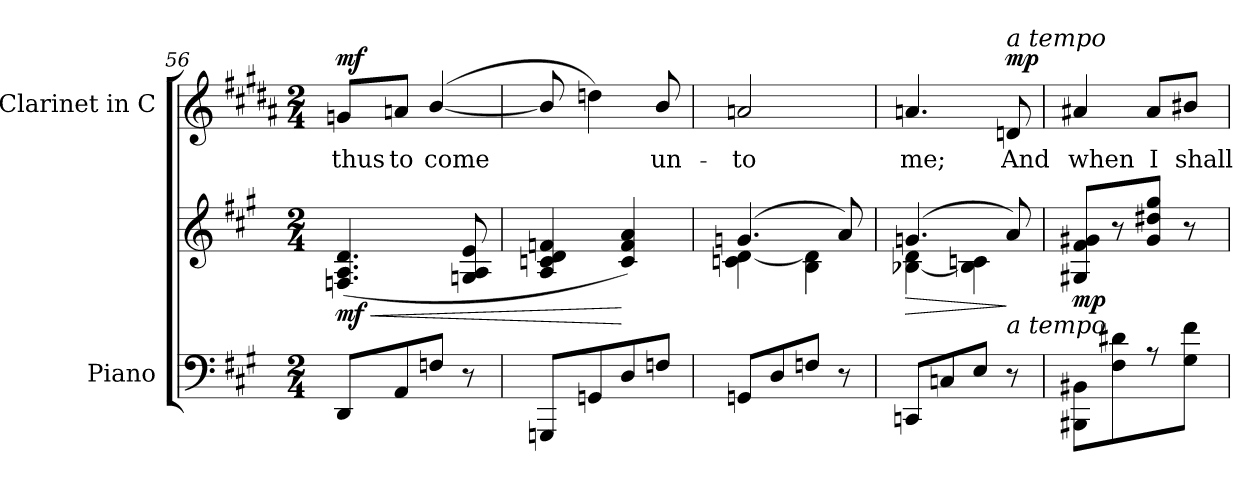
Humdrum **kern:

**kern	**kern	**dynam	**kern	**text	**dynam
*part2	*part2	*part2	*part1	*part1	*part1
*staff3	*staff2	*staff2/3	*staff1	*staff1	*staff1
*I"Piano	*	*	*I"Clarinet in C	*	*
*I'Pno	*	*	*I'Cl	*	*
*clefF4	*clefG2	*	*clefG2	*	*
*	*	*	*ITrd1c2	*	*
*k[f#c#g#]	*k[f#c#g#]	*	*k[f#c#g#]	*	*
*M2/4	*M2/4	*	*M2/4	*	*
=56	=56	=56	=56	=56	=56
!	!	!LO:HP:b	!	!LO:LY:b	!
!	!	!LO:DY:n=1:b	!	!	!LO:DY:a
8DD/L	(>4.Fn/ 4.A/ 4.d/	< mf	8fn/L	thus	mf
!	!	!	!	!LO:LY:b	!
8AA/	.	.	8gn/J	to	.
!	!	!	!	!LO:LY:b	!
8Fn/J	.	.	([4a/	come	.
8r	8Gn/ 8A/ 8e/	.	.	.	.
=57	=57	=57	=57	=57	=57
8GGGn/L	4A/ 4cn/ 4d/ 4fn/	.	8a/]	.	.
8GGn/	.	.	4ccn\)	.	.
8D/	4c/ 4f/ 4a/)	[	.	.	.
!	!	!	!	!LO:LY:b	!
8Fn/J	.	.	8a/	un-	.
=58	=58	=58	=58	=58	=58
*	*^	*	*	*	*
!	!	!	!	!	!LO:LY:b	!
8GGn/L	(4.gn/	4cn\ [>4d\	.	2gn/	-to	.
8D/	.	.	.	.	.	.
8Fn/J	.	4B\ 4d\]	.	.	.	.
8r	8a/)	.	.	.	.	.
!!LO:LB:g=z
=59	=59	=59	=59	=59	=59	=59
!	!	!	!LO:HP:b	!	!LO:LY:b	!
8CCn/L	(4.gn/	[4B-X\ 4d\	>	4.gn/	me;	.
8Cn/	.	.	.	.	.	.
8E/J	.	4B-\] 4cn\	.	.	.	.
!	!	!	!	!LO:TX:a:i:t=a tempo	!	!
!	!LO:TX:b:i:t=a tempo	!	!	!	!	!
!	!	!	!	!	!LO:LY:b	!LO:DY:a
8r	8a/)	.	]	8cn/	And	mp
*	*v	*v	*	*	*	*
=60	=60	=60	=60	=60	=60
!	!	!LO:DY:b	!	!LO:LY:b	!
8BBB#X\ 8BB#X\L	8G#X/ 8f#/ 8g#X/L	mp	4g#X/	when	.
8F#\ 8d#X\	8r	.	.	.	.
!	!	!	!	!LO:LY:b	!
8r	8g#/ 8dd#X/ 8gg#/J	.	8g#/L	I	.
!	!	!	!	!LO:LY:b	!
8G#\ 8f#\J	8r	.	8a#X/J	shall	.
=	=	=	=	=	=
*-	*-	*-	*-	*-	*-
